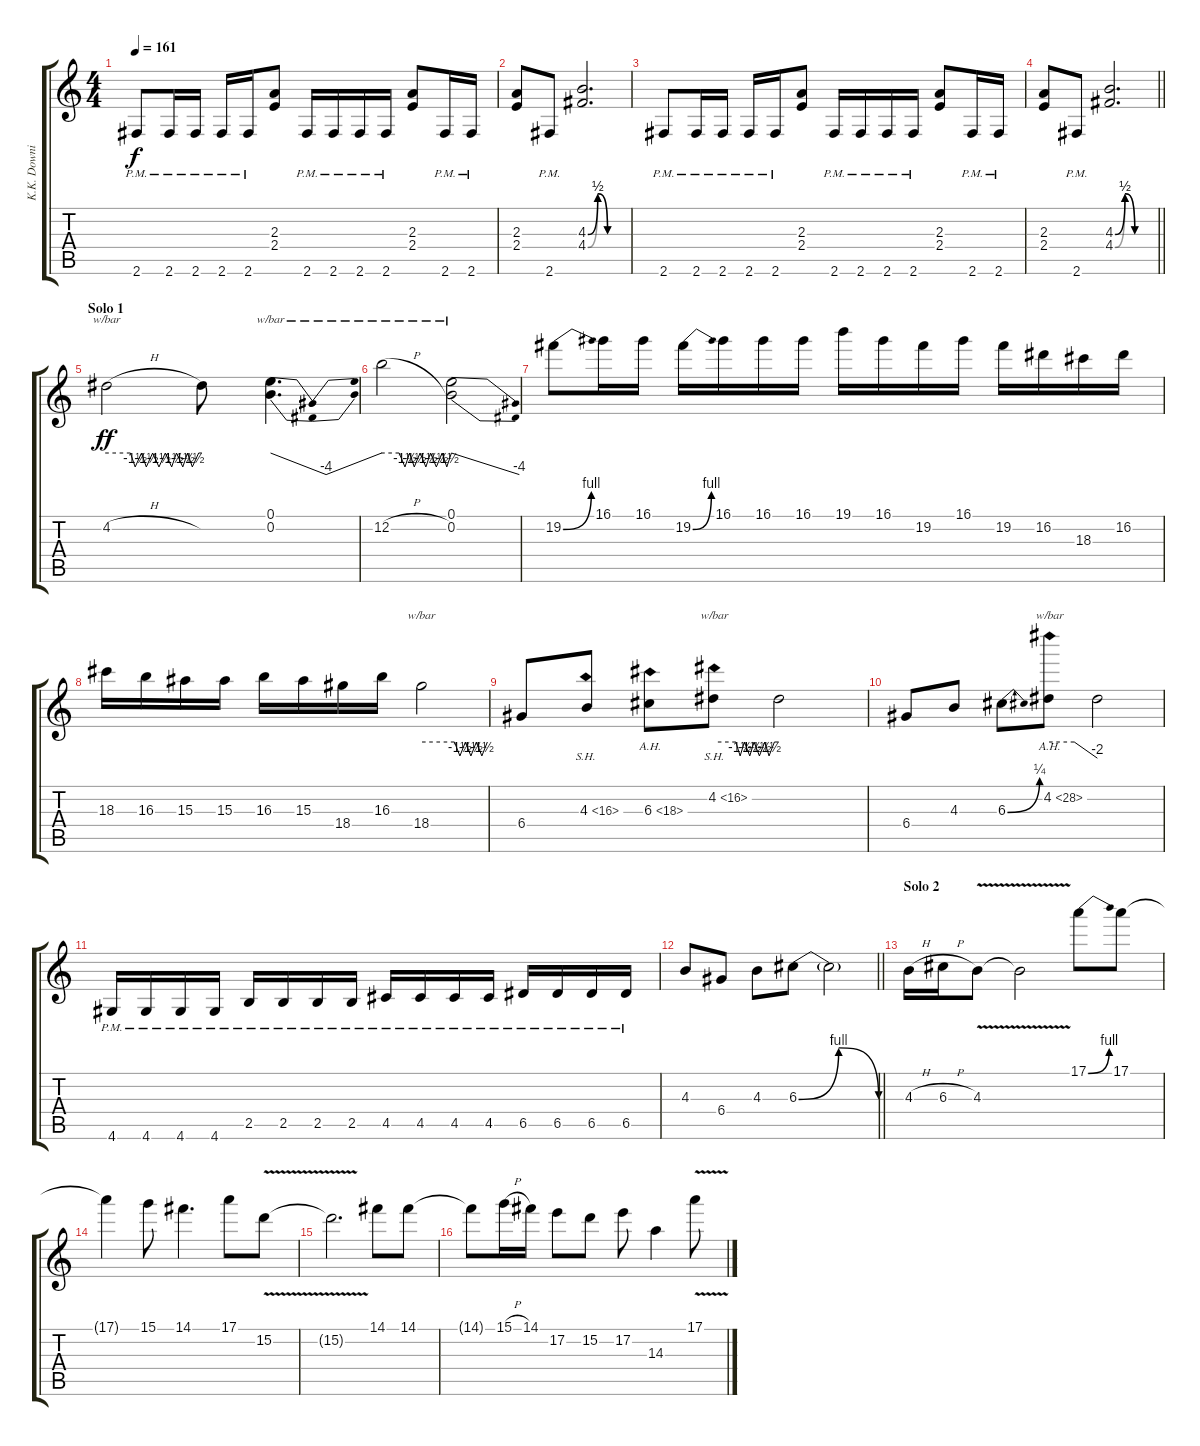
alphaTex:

\track ("K.K. Downing" "K.K. Downi") {instrument distortionguitar}
\staff {score tabs}
\tuning (E4 B3 G3 D3 A2 E2) {hide}
\ts (4 4)
\tempo 161
\clef g2
\ks c
2.6{pm}.8{dy f} 2.6{pm}.16 2.6{pm}.16 2.6{pm}.16 2.6{pm}.16 (2.3 2.4).8 2.6{pm}.16 2.6{pm}.16 2.6{pm}.16 2.6{pm}.16 (2.3 2.4).8 2.6{pm}.16 2.6{pm}.16 |
(2.3 2.4).8 2.6{pm}.8 (4.3{be (custom 0 0 15 2 30 0 60 0)} 4.4{be (custom 0 0 15 2 30 0 60 0)}).2{d} |
2.6{pm}.8 2.6{pm}.16 2.6{pm}.16 2.6{pm}.16 2.6{pm}.16 (2.3 2.4).8 2.6{pm}.16 2.6{pm}.16 2.6{pm}.16 2.6{pm}.16 (2.3 2.4).8 2.6{pm}.16 2.6{pm}.16 |
\barLineRight lightlight
(2.3 2.4).8 2.6{pm}.8 (4.3{be (custom 0 0 15 2 30 0 60 0)} 4.4{be (custom 0 0 15 2 30 0 60 0)}).2{d} |
\section ("" "Solo 1")
4.2{h}.2{tbe (custom default 0 0 15 0 18 -6 22 0 25 -6 29 0 33 -6 37 0 41 -6 44 0 48 -6 51 0 54 -6 58 0 60 0) dy ff volume 15 balance 8} 4.2{t}.8 (0.1 0.2).4{d tbe (dip default 0 0 50 -16 60 0)} |
12.2{h}.2{tbe (custom default 0 0 15 0 20 -6 24 0 28 -6 33 0 38 -6 42 0 47 -6 52 0 56 -6 60 0)} (0.1 0.2).2{tbe (dive default 0 0 60 -16)} |
19.2{be (bend 0 0 60 4)}.8 16.1.16 16.1.16 19.2{be (bend 0 0 60 4)}.16 16.1.16 16.1.16 16.1.16 19.1.16 16.1.16 19.2.16 16.1.16 19.2.16 16.2.16 18.3.16 16.2.16 |
18.3.16 16.3.16 15.3.16 15.3.16 16.3.16 15.3.16 18.4.16 16.3.16 18.4.2{tbe (custom default 0 0 30 0 35 -6 40 0 45 -6 50 0 55 -6 60 0)} |
6.4.8 4.3{sh 12}.8 6.3{ah 12}.8 4.2{sh 12}.8{tbe (custom default 0 0 20 0 24 -6 28 0 33 -6 37 0 42 -6 47 0 51 -6 56 0 60 0)} 4.2{t}.2 |
6.4.8 4.3.8 6.3{be (bend 0 0 60 1)}.8 4.2{ah 24}.8{tbe (custom default 0 0 31 0 60 -8)} 4.2{t}.2 |
4.6{pm}.16 4.6{pm}.16 4.6{pm}.16 4.6{pm}.16 2.5{pm}.16 2.5{pm}.16 2.5{pm}.16 2.5{pm}.16 4.5{pm}.16 4.5{pm}.16 4.5{pm}.16 4.5{pm}.16 6.5{pm}.16 6.5{pm}.16 6.5{pm}.16 6.5{pm}.16 |
\barLineRight lightlight
4.3.8 6.4.8 4.3.8 6.3{be (bendrelease 0 0 30 4 30 4 60 0)}.8 6.3{t}.2 |
\section ("" "Solo 2")
4.3{h}.16 6.3{h}.16 4.3{v}.8 4.3{t}.2 17.1{be (bend 0 0 60 4)}.8 17.1.8 |
17.1{t}.4 15.1.8 14.1.4{d} 17.1.8 15.2{v}.8 |
15.2{t}.2{d} 14.1.8 14.1.8 |
14.1{t}.8 15.1{h}.16 14.1.16 17.2.8 15.2.8 17.2.8 14.3.4 17.1{v}.8
